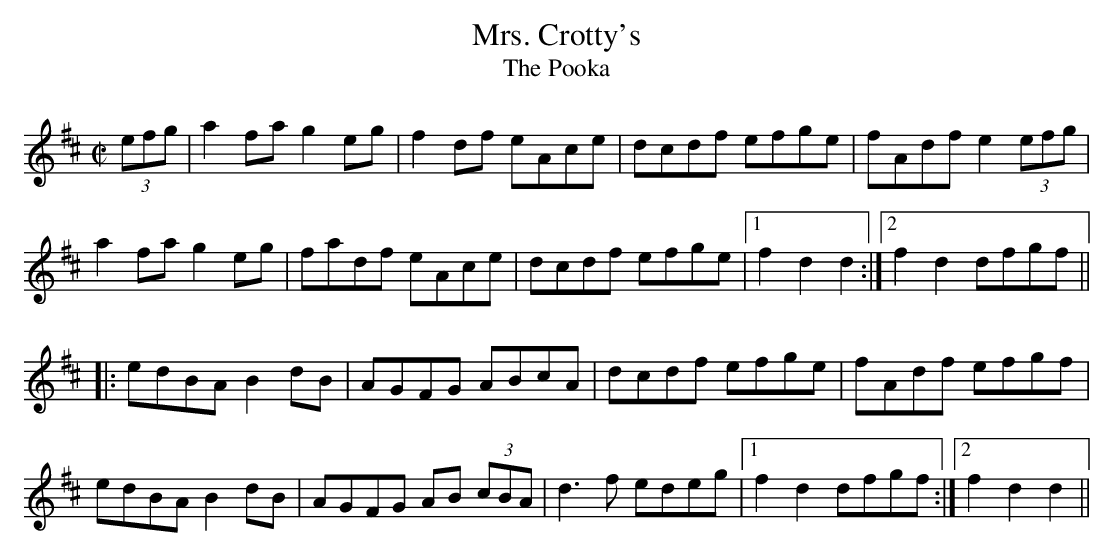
X:1
T:Mrs. Crotty's
T:Pooka, The
M:C|
L:1/8
K:D
(3efg | a2fa g2eg | f2df eAce | dcdf efge | fAdf e2 (3efg |
a2fa g2eg | fadf eAce | dcdf efge |1 f2d2 d2 :|2 f2d2 dfgf ||
|: edBA B2dB | AGFG ABcA | dcdf efge | fAdf efgf |
edBA B2dB | AGFG AB (3cBA | d3f edeg |1 f2d2 dfgf :|2 f2d2 d2 ||
